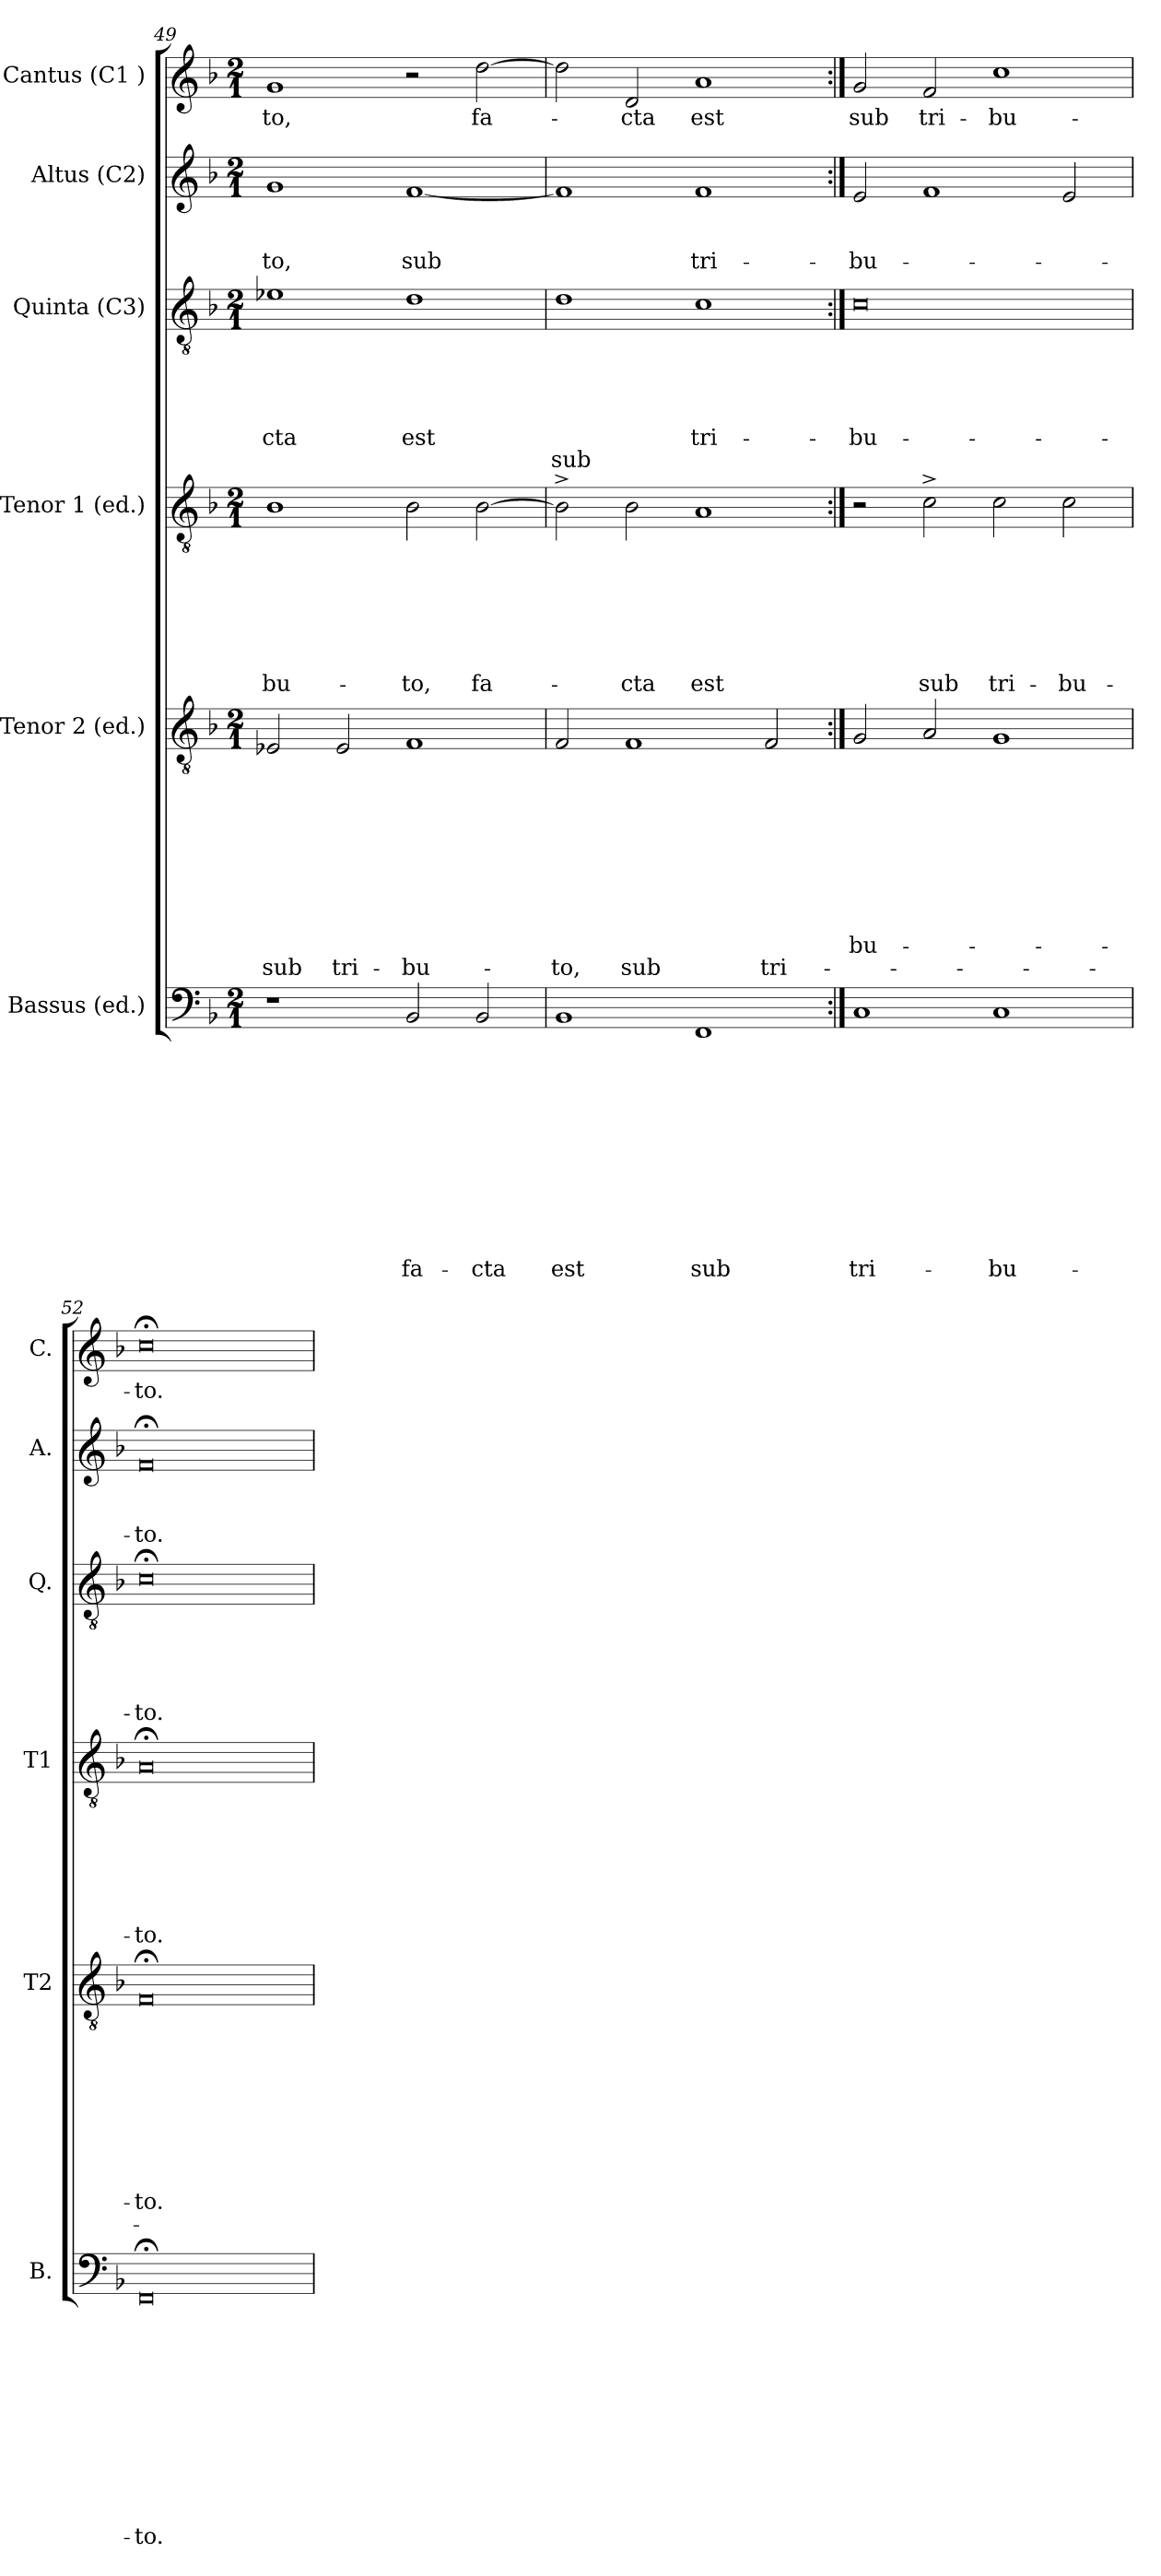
**kern	**text	**text	**text	**text	**text	**text	**text	**text	**text	**text	**text	**kern	**text	**text	**text	**text	**text	**text	**text	**text	**text	**text	**kern	**text	**text	**text	**text	**text	**text	**text	**kern	**text	**text	**text	**text	**text	**text	**kern	**text	**text	**text	**kern	**text
*part6	*part6	*part6	*part6	*part6	*part6	*part6	*part6	*part6	*part6	*part6	*part6	*part5	*part5	*part5	*part5	*part5	*part5	*part5	*part5	*part5	*part5	*part5	*part4	*part4	*part4	*part4	*part4	*part4	*part4	*part4	*part3	*part3	*part3	*part3	*part3	*part3	*part3	*part2	*part2	*part2	*part2	*part1	*part1
*staff6	*staff6	*staff6	*staff6	*staff6	*staff6	*staff6	*staff6	*staff6	*staff6	*staff6	*staff6	*staff5	*staff5	*staff5	*staff5	*staff5	*staff5	*staff5	*staff5	*staff5	*staff5	*staff5	*staff4	*staff4	*staff4	*staff4	*staff4	*staff4	*staff4	*staff4	*staff3	*staff3	*staff3	*staff3	*staff3	*staff3	*staff3	*staff2	*staff2	*staff2	*staff2	*staff1	*staff1
*I"Bassus (ed.)	*	*	*	*	*	*	*	*	*	*	*	*I"Tenor 2 (ed.)	*	*	*	*	*	*	*	*	*	*	*I"Tenor 1 (ed.)	*	*	*	*	*	*	*	*I"Quinta (C3)	*	*	*	*	*	*	*I"Altus (C2)	*	*	*	*I"Cantus (C1 )	*
*I'B.	*	*	*	*	*	*	*	*	*	*	*	*I'T2	*	*	*	*	*	*	*	*	*	*	*I'T1	*	*	*	*	*	*	*	*I'Q.	*	*	*	*	*	*	*I'A.	*	*	*	*I'C.	*
*clefF4	*	*	*	*	*	*	*	*	*	*	*	*clefGv2	*	*	*	*	*	*	*	*	*	*	*clefGv2	*	*	*	*	*	*	*	*clefGv2	*	*	*	*	*	*	*clefG2	*	*	*	*clefG2	*
*k[b-]	*	*	*	*	*	*	*	*	*	*	*	*k[b-]	*	*	*	*	*	*	*	*	*	*	*k[b-]	*	*	*	*	*	*	*	*k[b-]	*	*	*	*	*	*	*k[b-]	*	*	*	*k[b-]	*
*F:	*	*	*	*	*	*	*	*	*	*	*	*F:	*	*	*	*	*	*	*	*	*	*	*F:	*	*	*	*	*	*	*	*F:	*	*	*	*	*	*	*F:	*	*	*	*F:	*
*M2/1	*	*	*	*	*	*	*	*	*	*	*	*M2/1	*	*	*	*	*	*	*	*	*	*	*M2/1	*	*	*	*	*	*	*	*M2/1	*	*	*	*	*	*	*M2/1	*	*	*	*M2/1	*
=49	=49	=49	=49	=49	=49	=49	=49	=49	=49	=49	=49	=49	=49	=49	=49	=49	=49	=49	=49	=49	=49	=49	=49	=49	=49	=49	=49	=49	=49	=49	=49	=49	=49	=49	=49	=49	=49	=49	=49	=49	=49	=49	=49
!	!	!	!	!	!	!	!	!	!	!	!	!	!	!	!	!	!	!	!	!	!	!LO:LY:b	!	!	!	!	!	!	!	!LO:LY:b	!	!	!	!	!	!LO:LY:b	!	!	!	!	!LO:LY:b	!	!LO:LY:b
1r	.	.	.	.	.	.	.	.	.	.	.	2E-X/	.	.	.	.	.	.	.	.	.	sub	1B-	.	.	.	.	.	.	-bu-	1e-X	.	.	.	.	cta	.	1g	.	.	-to,	1g	-to,
!	!	!	!	!	!	!	!	!	!	!	!	!	!	!	!	!	!	!	!	!	!	!LO:LY:b	!	!	!	!	!	!	!	!	!	!	!	!	!	!	!	!	!	!	!	!	!
.	.	.	.	.	.	.	.	.	.	.	.	2E-/	.	.	.	.	.	.	.	.	.	tri-	.	.	.	.	.	.	.	.	.	.	.	.	.	.	.	.	.	.	.	.	.
!	!	!	!	!	!	!	!	!	!	!	!LO:LY:b	!	!	!	!	!	!	!	!	!	!	!LO:LY:b	!	!	!	!	!	!	!	!LO:LY:b	!	!	!	!	!	!LO:LY:b	!	!	!	!	!LO:LY:b	!	!
2BB-/	.	.	.	.	.	.	.	.	.	.	fa-	1F	.	.	.	.	.	.	.	.	.	-bu-	2B-\	.	.	.	.	.	.	-to,	1d	.	.	.	.	est	.	[<1f	.	.	sub	2r	.
!	!	!	!	!	!	!	!	!	!	!	!LO:LY:b	!	!	!	!	!	!	!	!	!	!	!	!	!	!	!	!	!	!	!LO:LY:b	!	!	!	!	!	!	!	!	!	!	!	!	!LO:LY:b
2BB-/	.	.	.	.	.	.	.	.	.	.	-cta	.	.	.	.	.	.	.	.	.	.	.	[>2B-\	.	.	.	.	.	.	fa-	.	.	.	.	.	.	.	.	.	.	.	[>2dd\	fa-
=50	=50	=50	=50	=50	=50	=50	=50	=50	=50	=50	=50	=50	=50	=50	=50	=50	=50	=50	=50	=50	=50	=50	=50	=50	=50	=50	=50	=50	=50	=50	=50	=50	=50	=50	=50	=50	=50	=50	=50	=50	=50	=50	=50
!	!	!	!	!	!	!	!	!	!	!	!LO:LY:b	!	!	!	!	!	!	!	!	!	!	!LO:LY:b	!	!	!	!	!	!	!	!	!	!	!	!	!	!	!LO:LY:b	!	!	!	!	!	!
1BB-	.	.	.	.	.	.	.	.	.	.	est	2F/	.	.	.	.	.	.	.	.	.	-to,	2B-^>\]	.	.	.	.	.	.	.	1d	.	.	.	.	.	-sub	1f]	.	.	.	2dd\]	.
!	!	!	!	!	!	!	!	!	!	!	!	!	!	!	!	!	!	!	!	!	!	!LO:LY:b	!	!	!	!	!	!	!	!LO:LY:b	!	!	!	!	!	!	!	!	!	!	!	!	!LO:LY:b
.	.	.	.	.	.	.	.	.	.	.	.	1F	.	.	.	.	.	.	.	.	.	sub	2B-\	.	.	.	.	.	.	-cta	.	.	.	.	.	.	.	.	.	.	.	2d/	-cta
!	!	!	!	!	!	!	!	!	!	!	!LO:LY:b	!	!	!	!	!	!	!	!	!	!	!	!	!	!	!	!	!	!	!LO:LY:b	!	!	!	!	!	!LO:LY:b	!	!	!	!	!LO:LY:b	!	!LO:LY:b
1FF	.	.	.	.	.	.	.	.	.	.	sub	.	.	.	.	.	.	.	.	.	.	.	1A	.	.	.	.	.	.	est	1c	.	.	.	.	tri-	.	1f	.	.	tri-	1a	est
!	!	!	!	!	!	!	!	!	!	!	!	!	!	!	!	!	!	!	!	!	!	!LO:LY:b	!	!	!	!	!	!	!	!	!	!	!	!	!	!	!	!	!	!	!	!	!
.	.	.	.	.	.	.	.	.	.	.	.	2F/	.	.	.	.	.	.	.	.	.	tri-	.	.	.	.	.	.	.	.	.	.	.	.	.	.	.	.	.	.	.	.	.
=51:|!	=51:|!	=51:|!	=51:|!	=51:|!	=51:|!	=51:|!	=51:|!	=51:|!	=51:|!	=51:|!	=51:|!	=51:|!	=51:|!	=51:|!	=51:|!	=51:|!	=51:|!	=51:|!	=51:|!	=51:|!	=51:|!	=51:|!	=51:|!	=51:|!	=51:|!	=51:|!	=51:|!	=51:|!	=51:|!	=51:|!	=51:|!	=51:|!	=51:|!	=51:|!	=51:|!	=51:|!	=51:|!	=51:|!	=51:|!	=51:|!	=51:|!	=51:|!	=51:|!
!	!	!	!	!	!	!	!	!	!	!	!LO:LY:b	!	!	!	!	!	!	!	!	!	!LO:LY:b	!	!	!	!	!	!	!	!	!	!	!	!	!	!	!LO:LY:b:rj	!	!	!	!	!LO:LY:b	!	!LO:LY:b
1C	.	.	.	.	.	.	.	.	.	.	tri-	2G/	.	.	.	.	.	.	.	.	bu-	.	2r	.	.	.	.	.	.	.	0c	.	.	.	.	-bu-	.	2e/	.	.	-bu-	2g/	sub
!	!	!	!	!	!	!	!	!	!	!	!	!	!	!	!	!	!	!	!	!	!	!	!	!	!	!	!	!	!	!LO:LY:b	!	!	!	!	!	!	!	!	!	!	!	!	!LO:LY:b
.	.	.	.	.	.	.	.	.	.	.	.	2A/	.	.	.	.	.	.	.	.	.	.	2c^>\	.	.	.	.	.	.	sub	.	.	.	.	.	.	.	1f	.	.	.	2f/	tri-
!	!	!	!	!	!	!	!	!	!	!	!LO:LY:b	!	!	!	!	!	!	!	!	!	!	!	!	!	!	!	!	!	!	!LO:LY:b	!	!	!	!	!	!	!	!	!	!	!	!	!LO:LY:b
1C	.	.	.	.	.	.	.	.	.	.	-bu-	1G	.	.	.	.	.	.	.	.	.	.	2c\	.	.	.	.	.	.	tri-	.	.	.	.	.	.	.	.	.	.	.	1cc	-bu-
!	!	!	!	!	!	!	!	!	!	!	!	!	!	!	!	!	!	!	!	!	!	!	!	!	!	!	!	!	!	!LO:LY:b	!	!	!	!	!	!	!	!	!	!	!	!	!
.	.	.	.	.	.	.	.	.	.	.	.	.	.	.	.	.	.	.	.	.	.	.	2c\	.	.	.	.	.	.	-bu-	.	.	.	.	.	.	.	2e/	.	.	.	.	.
=52	=52	=52	=52	=52	=52	=52	=52	=52	=52	=52	=52	=52	=52	=52	=52	=52	=52	=52	=52	=52	=52	=52	=52	=52	=52	=52	=52	=52	=52	=52	=52	=52	=52	=52	=52	=52	=52	=52	=52	=52	=52	=52	=52
!	!	!	!	!	!	!	!	!	!	!	!LO:LY:b:rj	!	!	!	!	!	!	!	!	!	!LO:LY:b:rj	!	!	!	!	!	!	!	!	!LO:LY:b:rj	!	!	!	!	!	!LO:LY:b:rj	!	!	!	!	!LO:LY:b:rj	!	!LO:LY:b:rj
0FF;	.	.	.	.	.	.	.	.	.	.	-to.	0F;	.	.	.	.	.	.	.	.	-to.	.	0A;	.	.	.	.	.	.	-to.	0c;<	.	.	.	.	-to.	.	0f;	.	.	-to.	0cc;<	-to.
=	=	=	=	=	=	=	=	=	=	=	=	=	=	=	=	=	=	=	=	=	=	=	=	=	=	=	=	=	=	=	=	=	=	=	=	=	=	=	=	=	=	=	=
*-	*-	*-	*-	*-	*-	*-	*-	*-	*-	*-	*-	*-	*-	*-	*-	*-	*-	*-	*-	*-	*-	*-	*-	*-	*-	*-	*-	*-	*-	*-	*-	*-	*-	*-	*-	*-	*-	*-	*-	*-	*-	*-	*-
